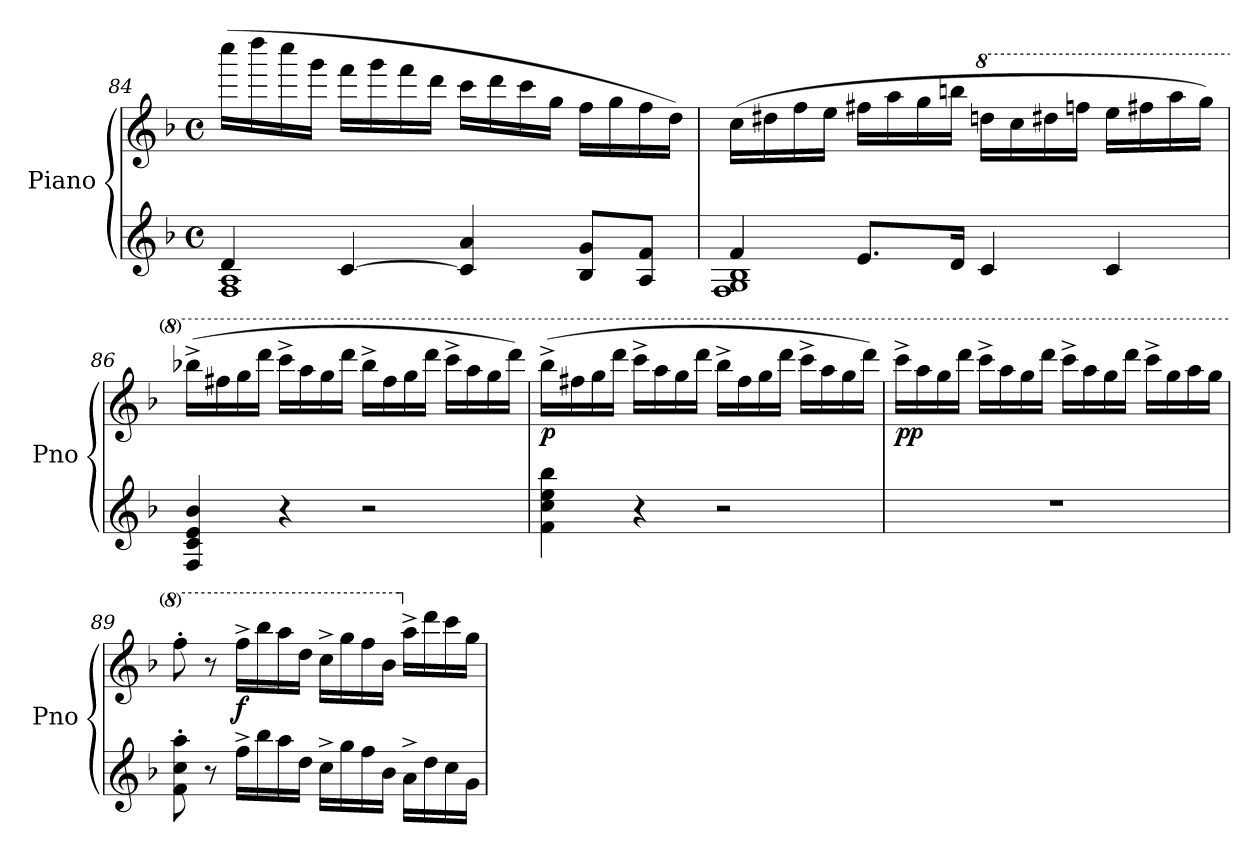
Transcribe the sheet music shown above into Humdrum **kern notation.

**kern	**kern	**dynam
*part1	*part1	*part1
*staff2	*staff1	*staff1/2
*I"Piano	*	*
*I'Pno	*	*
!!LO:PB:g=z
*clefG2	*clefG2	*
*k[b-]	*k[b-]	*
*M4/4	*M4/4	*
*met(c)	*met(c)	*
=84	=84	=84
*^	*	*
4d/	1F 1A	(16cccc\LL	.
.	.	16dddd\	.
.	.	16cccc\	.
.	.	16ggg\JJ	.
[4c/	.	16fff\LL	.
.	.	16ggg\	.
.	.	16fff\	.
.	.	16ddd\JJ	.
4c/] 4a/	.	16ccc\LL	.
.	.	16ddd\	.
.	.	16ccc\	.
.	.	16gg\JJ	.
8B-/ 8g/L	.	16ff\LL	.
.	.	16gg\	.
8A/ 8f/J	.	16ff\	.
.	.	16dd\JJ)	.
!!LO:LB:g=z
=85	=85	=85	=85
!	!	!	!LO:DY:b
4f/	1F 1G 1B-	(16cc\LL	other-dynamics
.	.	16dd#X\	.
.	.	16ff\	.
.	.	16ee\JJ	.
8.e/L	.	16ff#X\LL	.
.	.	16aa\	.
.	.	16gg\	.
16d/Jk	.	16bbn\JJ	.
*	*	*8va	*
4c/	.	16dddn\LL	.
.	.	16ccc\	.
.	.	16ddd#X\	.
.	.	16fffn\JJ	.
4c/	.	16eee\LL	.
.	.	16fff#X\	.
.	.	16aaa\	.
.	.	16ggg\JJ)	.
*v	*v	*	*
=86	=86	=86
4F/ 4c/ 4e/ 4b-/	(16bbb-X^\LL	.
.	16fff#X\	.
.	16ggg\	.
.	16dddd\JJ	.
4r	16cccc^\LL	.
.	16aaa\	.
.	16ggg\	.
.	16dddd\JJ	.
2r	16bbb-^\LL	.
.	16fff#\	.
.	16ggg\	.
.	16dddd\JJ	.
.	16cccc^\LL	.
.	16aaa\	.
.	16ggg\	.
.	16dddd\JJ)	.
!!LO:LB:g=z
=87	=87	=87
!	!	!LO:DY:b
4f\ 4cc\ 4ee\ 4bb-\	(16bbb-^\LL	p
.	16fff#X\	.
.	16ggg\	.
.	16dddd\JJ	.
4r	16cccc^\LL	.
.	16aaa\	.
.	16ggg\	.
.	16dddd\JJ	.
2r	16bbb-^\LL	.
.	16fff#\	.
.	16ggg\	.
.	16dddd\JJ	.
.	16cccc^\LL	.
.	16aaa\	.
.	16ggg\	.
.	16dddd\JJ)	.
!!LO:LB:g=z
=88	=88	=88
!	!	!LO:DY:b
1r	16cccc^\LL	pp
.	16aaa\	.
.	16ggg\	.
.	16dddd\JJ	.
.	16cccc^\LL	.
.	16aaa\	.
.	16ggg\	.
.	16dddd\JJ	.
.	16cccc^\LL	.
.	16aaa\	.
.	16ggg\	.
.	16dddd\JJ	.
.	16cccc^\LL	.
.	16ggg\	.
.	16aaa\	.
.	16ggg\JJ	.
=89	=89	=89
8f\' 8cc\' 8aa\'	8fff'\	.
8r	8r	.
!	!	!LO:DY:b
16ff^\LL	16fff^\LL	f
16bb-\	16bbb-\	.
16aa\	16aaa\	.
16dd\JJ	16ddd\JJ	.
16cc^\LL	16ccc^\LL	.
16gg\	16ggg\	.
16ff\	16fff\	.
16b-\JJ	16bb-\JJ	.
*	*X8va	*
16a^\LL	16aa^\LL	.
16dd\	16ddd\	.
16cc\	16ccc\	.
16g\JJ	16gg\JJ	.
=	=	=
*-	*-	*-
